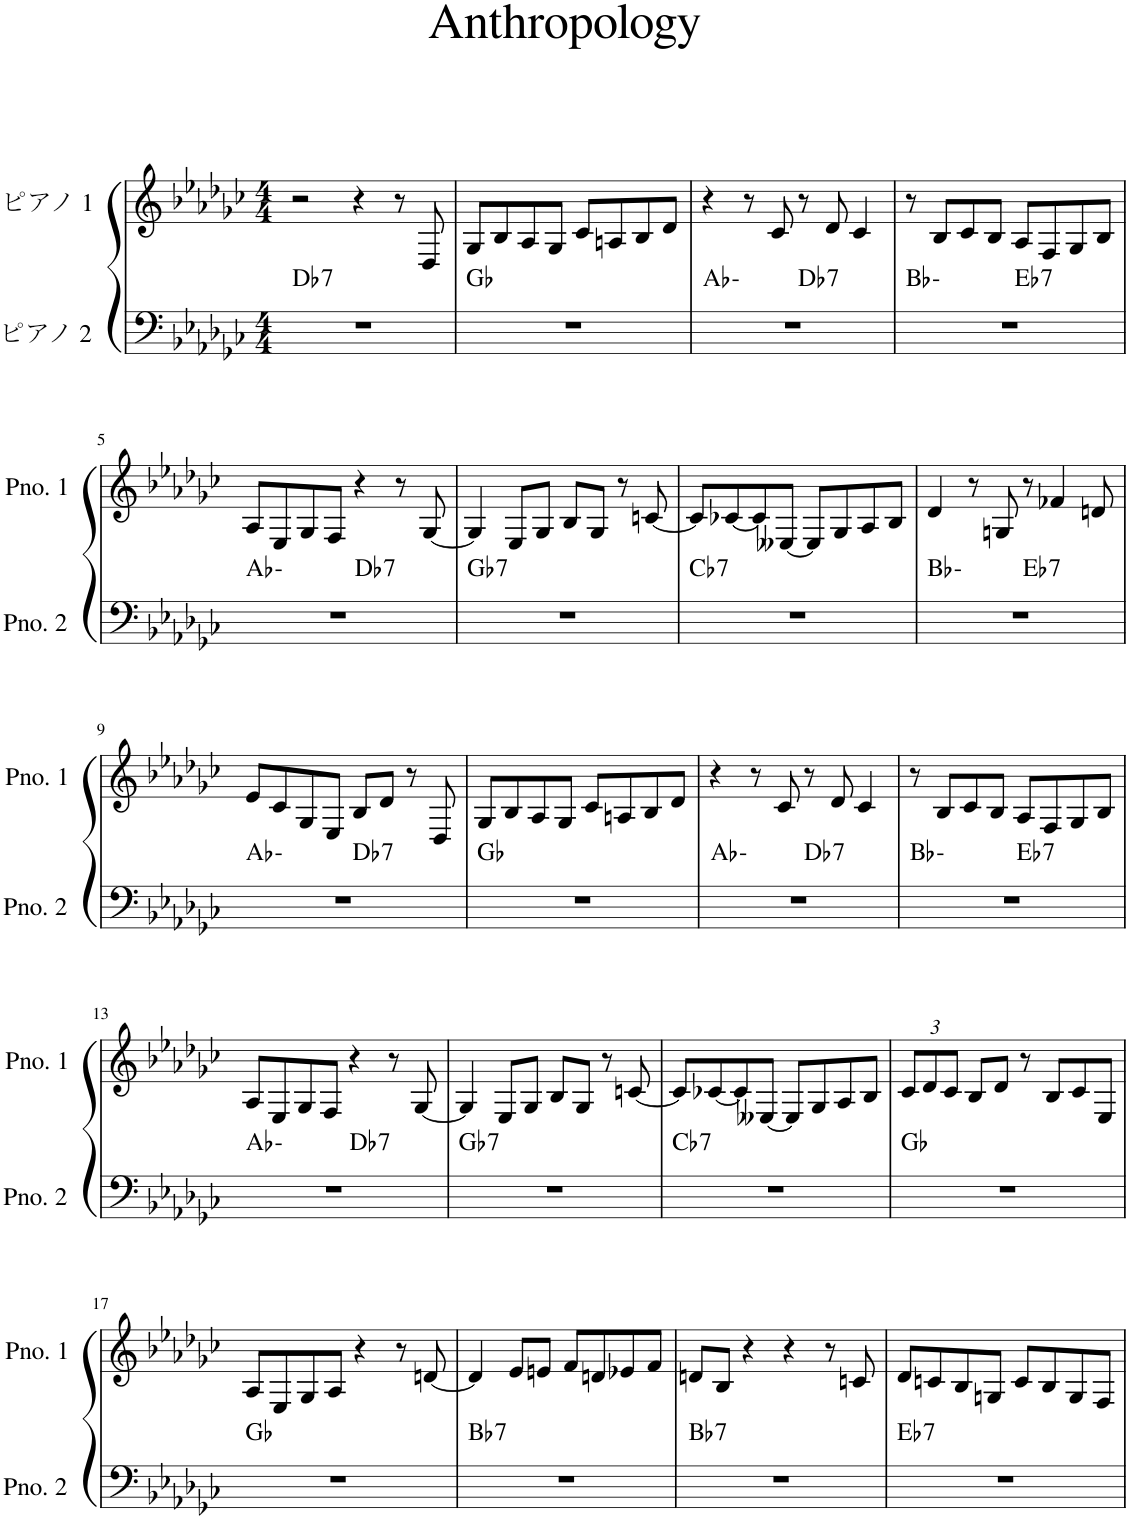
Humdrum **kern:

**kern	**harte	**kern
*part2	*part2	*part1
*staff2	*	*staff1
*I"ピアノ 2	*	*I"ピアノ 1
*clefF4	*	*clefG2
*k[b-e-a-d-g-c-]	*	*k[b-e-a-d-g-c-]
*M4/4	*	*M4/4
=1	=1	=1
!	!LO:H:kt=7	!
1r	Db:7	2r
.	.	4r
.	.	8r
.	.	8D-/
=2	=2	=2
1r	Gb:maj	8G-/L
.	.	8B-/
.	.	8A-/
.	.	8G-/J
.	.	8c-/L
.	.	8An/
.	.	8B-/
.	.	8d-/J
=3	=3	=3
*^	*	*
1r	2ryy	Ab:min	4r
.	.	.	8r
.	.	.	8c-/
!	!	!LO:H:kt=7	!
.	2ryy	Db:7	8r
.	.	.	8d-/
.	.	.	4c-/
=4	=4	=4	=4
1r	2ryy	Bb:min	8r
.	.	.	8B-/L
.	.	.	8c-/
.	.	.	8B-/J
!	!	!LO:H:kt=7	!
.	2ryy	Eb:7	8A-/L
.	.	.	8F/
.	.	.	8G-/
.	.	.	8B-/J
!!LO:LB:g=z
=5	=5	=5	=5
1r	2ryy	Ab:min	8A-/L
.	.	.	8E-/
.	.	.	8G-/
.	.	.	8F/J
!	!	!LO:H:kt=7	!
.	2ryy	Db:7	4r
.	.	.	8r
.	.	.	[8G-/
=6	=6	=6	=6
!	!	!LO:H:kt=7	!
*v	*v	*	*
1r	Gb:7	4G-/]
.	.	8E-/L
.	.	8G-/J
.	.	8B-/L
.	.	8G-/J
.	.	8r
.	.	[8cn/
=7	=7	=7
!	!LO:H:kt=7	!
1r	Cb:7	8c/L]
.	.	[8c-X/
.	.	8c-/]
.	.	[8E--X/J
.	.	8E--/L]
.	.	8G-/
.	.	8A-/
.	.	8B-/J
=8	=8	=8
*^	*	*
1r	2ryy	Bb:min	4d-/
.	.	.	8r
.	.	.	8Gn/
!	!	!LO:H:kt=7	!
.	2ryy	Eb:7	8r
.	.	.	4f-X/
.	.	.	8dn/
!!LO:LB:g=z
=9	=9	=9	=9
1r	2ryy	Ab:min	8e-/L
.	.	.	8c-/
.	.	.	8G-/
.	.	.	8E-/J
!	!	!LO:H:kt=7	!
.	2ryy	Db:7	8B-/L
.	.	.	8d-/J
.	.	.	8r
.	.	.	8D-/
*v	*v	*	*
=10	=10	=10
1r	Gb:maj	8G-/L
.	.	8B-/
.	.	8A-/
.	.	8G-/J
.	.	8c-/L
.	.	8An/
.	.	8B-/
.	.	8d-/J
=11	=11	=11
*^	*	*
1r	2ryy	Ab:min	4r
.	.	.	8r
.	.	.	8c-/
!	!	!LO:H:kt=7	!
.	2ryy	Db:7	8r
.	.	.	8d-/
.	.	.	4c-/
=12	=12	=12	=12
1r	2ryy	Bb:min	8r
.	.	.	8B-/L
.	.	.	8c-/
.	.	.	8B-/J
!	!	!LO:H:kt=7	!
.	2ryy	Eb:7	8A-/L
.	.	.	8F/
.	.	.	8G-/
.	.	.	8B-/J
!!LO:LB:g=z
=13	=13	=13	=13
1r	2ryy	Ab:min	8A-/L
.	.	.	8E-/
.	.	.	8G-/
.	.	.	8F/J
!	!	!LO:H:kt=7	!
.	2ryy	Db:7	4r
.	.	.	8r
.	.	.	[8G-/
=14	=14	=14	=14
!	!	!LO:H:kt=7	!
*v	*v	*	*
1r	Gb:7	4G-/]
.	.	8E-/L
.	.	8G-/J
.	.	8B-/L
.	.	8G-/J
.	.	8r
.	.	[8cn/
=15	=15	=15
!	!LO:H:kt=7	!
1r	Cb:7	8c/L]
.	.	[8c-X/
.	.	8c-/]
.	.	[8E--X/J
.	.	8E--/L]
.	.	8G-/
.	.	8A-/
.	.	8B-/J
=16	=16	=16
*	*	*Xbrackettup
1r	Gb:maj	12c-/L
.	.	12d-/
.	.	12c-/J
.	.	8B-/L
.	.	8d-/J
.	.	8r
.	.	8B-/L
.	.	8c-/
.	.	8E-/J
!!LO:LB:g=z
=17	=17	=17
1r	Gb:maj	8A-/L
.	.	8E-/
.	.	8G-/
.	.	8A-/J
.	.	4r
.	.	8r
.	.	[8dn/
=18	=18	=18
!	!LO:H:kt=7	!
1r	Bb:7	4d/]
.	.	8e-/L
.	.	8en/J
.	.	8f/L
.	.	8dn/
.	.	8e-X/
.	.	8f/J
=19	=19	=19
!	!LO:H:kt=7	!
1r	Bb:7	8dn/L
.	.	8B-/J
.	.	4r
.	.	4r
.	.	8r
.	.	8cn/
=20	=20	=20
!	!LO:H:kt=7	!
1r	Eb:7	8d-/L
.	.	8cn/
.	.	8B-/
.	.	8Gn/J
.	.	8c/L
.	.	8B-/
.	.	8G/
.	.	8F/J
=	=	=
*-	*-	*-
